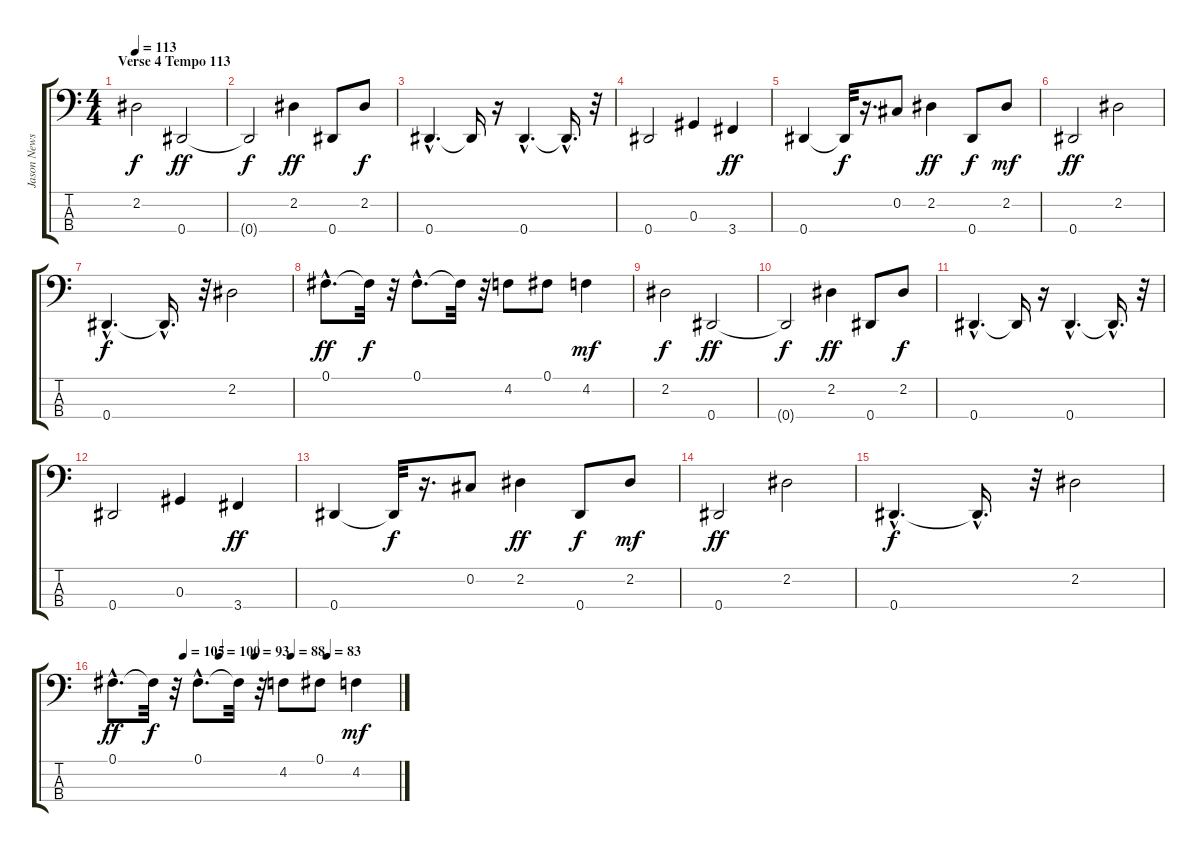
\track ("Jason Newstead" "Jason News") {instrument electricbasspick}
\staff {score tabs}
\tuning (Gb2 Db2 Ab1 Eb1) {hide}
\ts (4 4)
\section ("" "Verse 4 Tempo 113")
\tempo 113
\clef f4
\ks c
2.2.2{dy f} 0.4.2{dy ff} |
0.4{t}.2{dy f} 2.2.4{dy ff} 0.4.8 2.2.8{dy f} |
0.4{hac}.4{d} 0.4{t}.16 r.16 0.4{hac}.4{d} 0.4{hac t}.16{d} r.32 |
0.4.2 0.3.4 3.4.4{dy ff} |
0.4.4 0.4{t}.32{dy f} r.16{d} 0.2.8 2.2.4{dy ff} 0.4.8{dy f} 2.2.8{dy mf} |
0.4.2{dy ff} 2.2.2 |
0.4{hac}.4{d dy f} 0.4{hac t}.16{d} r.32 2.2.2 |
0.1{hac}.8{d dy ff} 0.1{t}.32{dy f} r.32 0.1{hac}.8{d} 0.1{t}.32 r.32 4.2.8 0.1.8 4.2.4{dy mf} |
2.2.2{dy f} 0.4.2{dy ff} |
0.4{t}.2{dy f} 2.2.4{dy ff} 0.4.8 2.2.8{dy f} |
0.4{hac}.4{d} 0.4{t}.16 r.16 0.4{hac}.4{d} 0.4{hac t}.16{d} r.32 |
0.4.2 0.3.4 3.4.4{dy ff} |
0.4.4 0.4{t}.32{dy f} r.16{d} 0.2.8 2.2.4{dy ff} 0.4.8{dy f} 2.2.8{dy mf} |
0.4.2{dy ff} 2.2.2 |
0.4{hac}.4{d dy f} 0.4{hac t}.16{d} r.32 2.2.2 |
\tempo (105 0.25)
\tempo (100 0.375)
\tempo (93 0.5)
\tempo (88 0.625)
\tempo (83 0.75)
0.1{hac}.8{d dy ff} 0.1{t}.32{dy f} r.32 0.1{hac}.8{d} 0.1{t}.32 r.32 4.2.8 0.1.8 4.2.4{dy mf}
